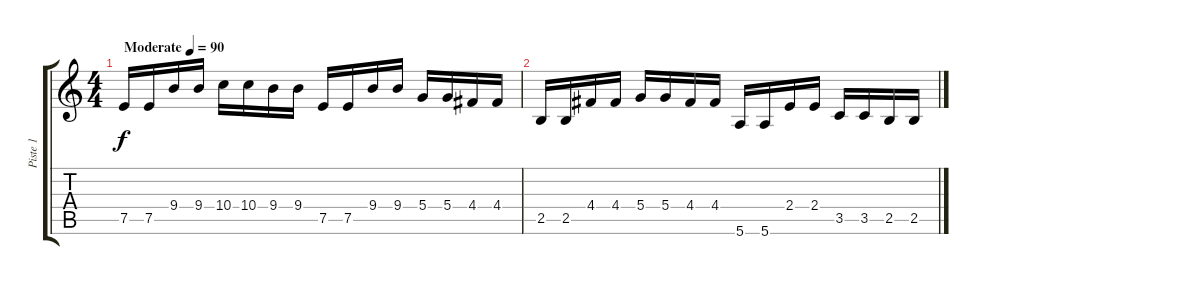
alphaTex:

\track ("Piste 1" "Piste 1") {instrument overdrivenguitar}
\staff {score tabs}
\tuning (E4 B3 G3 D3 A2 E2) {hide}
\ts (4 4)
\tempo (90 "Moderate")
\clef g2
\ks c
7.5.16{dy f instrument overdrivenguitar} 7.5.16 9.4.16 9.4.16 10.4.16 10.4.16 9.4.16 9.4.16 7.5.16 7.5.16 9.4.16 9.4.16 5.4.16 5.4.16 4.4.16 4.4.16 |
2.5.16 2.5.16 4.4.16 4.4.16 5.4.16 5.4.16 4.4.16 4.4.16 5.6.16 5.6.16 2.4.16 2.4.16 3.5.16 3.5.16 2.5.16 2.5.16
